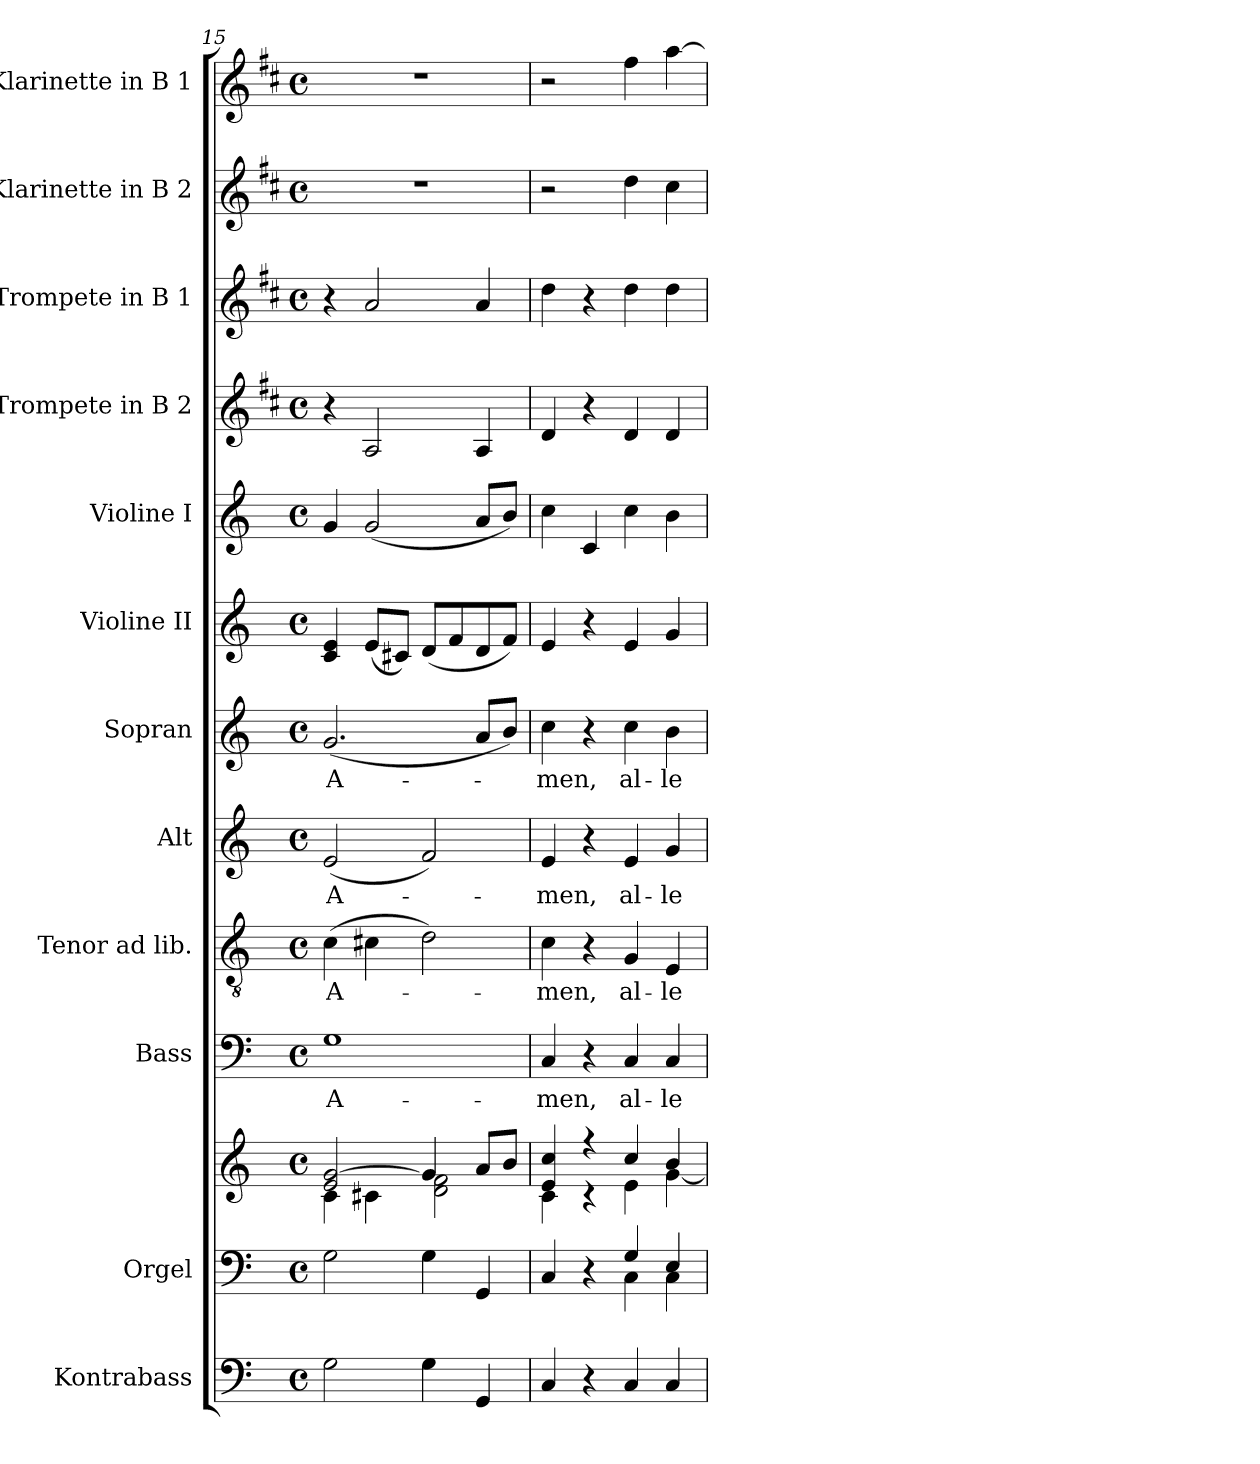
**kern	**kern	**kern	**kern	**text	**kern	**text	**kern	**text	**kern	**text	**kern	**kern	**kern	**kern	**kern	**kern
*part12	*part11	*part11	*part10	*part10	*part9	*part9	*part8	*part8	*part7	*part7	*part6	*part5	*part4	*part3	*part2	*part1
*staff13	*staff12	*staff11	*staff10	*staff10	*staff9	*staff9	*staff8	*staff8	*staff7	*staff7	*staff6	*staff5	*staff4	*staff3	*staff2	*staff1
*I"Kontrabass	*I"Orgel	*	*I"Bass	*	*I"Tenor ad lib.	*	*I"Alt	*	*I"Sopran	*	*I"Violine II	*I"Violine I	*I"Trompete in B 2	*I"Trompete in B 1	*I"Klarinette in B 2	*I"Klarinette in B 1
*I'Kb.	*I'Org.	*	*I'B	*	*I'T	*	*I'A	*	*I'S	*	*I'Vl. II	*I'Vl. I	*	*	*	*
*clefF4	*clefF4	*clefG2	*clefF4	*	*clefGv2	*	*clefG2	*	*clefG2	*	*clefG2	*clefG2	*clefG2	*clefG2	*clefG2	*clefG2
*ITrd7c12	*	*	*	*	*	*	*	*	*	*	*	*	*ITrd1c2	*ITrd1c2	*ITrd1c2	*ITrd1c2
*k[]	*k[]	*k[]	*k[]	*	*k[]	*	*k[]	*	*k[]	*	*k[]	*k[]	*k[]	*k[]	*k[]	*k[]
*C:	*C:	*C:	*C:	*	*C:	*	*C:	*	*C:	*	*C:	*C:	*C:	*C:	*C:	*C:
*M4/4	*M4/4	*M4/4	*M4/4	*	*M4/4	*	*M4/4	*	*M4/4	*	*M4/4	*M4/4	*M4/4	*M4/4	*M4/4	*M4/4
*met(c)	*met(c)	*met(c)	*met(c)	*	*met(c)	*	*met(c)	*	*met(c)	*	*met(c)	*met(c)	*met(c)	*met(c)	*met(c)	*met(c)
=15	=15	=15	=15	=15	=15	=15	=15	=15	=15	=15	=15	=15	=15	=15	=15	=15
*	*	*^	*	*	*	*	*	*	*	*	*	*	*	*	*	*
!	!	!	!	!	!LO:LY:b	!	!LO:LY:b	!	!LO:LY:b	!	!LO:LY:b	!	!	!	!	!	!
2GG\	2G\	2e/ [>2g/	4c\	1G	A-	(>4c\	A-	(<2e/	A-	(<2.g/	A-	4c/ 4e/	4g/	4r	4r	1r	1r
.	.	.	4c#X\	.	.	4c#X\	.	.	.	.	.	(<8e/L	(<2g/	2G/	2g/	.	.
.	.	.	.	.	.	.	.	.	.	.	.	8c#X/J)	.	.	.	.	.
4GG\	4G\	4g/]	2d\ 2f\	.	.	2d\)	.	2f/)	.	.	.	(<8d/L	.	.	.	.	.
.	.	.	.	.	.	.	.	.	.	.	.	8f/	.	.	.	.	.
4GGG/	4GG/	8a/L	.	.	.	.	.	.	.	8a/L	.	8d/	8a/L	4G/	4g/	.	.
.	.	8b/J	.	.	.	.	.	.	.	8b/J)	.	8f/J)	8b/J)	.	.	.	.
=16	=16	=16	=16	=16	=16	=16	=16	=16	=16	=16	=16	=16	=16	=16	=16	=16	=16
*	*^	*	*	*	*	*	*	*	*	*	*	*	*	*	*	*	*
!	!	!	!	!	!	!LO:LY:b	!	!LO:LY:b	!	!LO:LY:b	!	!LO:LY:b	!	!	!	!	!	!
4CC/	4C/	2ryy	4e/ 4cc/	4c\	4C/	-men,	4c\	-men,	4e/	-men,	4cc\	-men,	4e/	4cc\	4c/	4cc\	2r	2r
4r	4r	.	4r	4r	4r	.	4r	.	4r	.	4r	.	4r	4c/	4r	4r	.	.
!	!	!	!	!	!	!LO:LY:b	!	!LO:LY:b	!	!LO:LY:b	!	!LO:LY:b	!	!	!	!	!	!
4CC/	4G/	4C\	4cc/	4e\	4C/	al-	4G/	al-	4e/	al-	4cc\	al-	4e/	4cc\	4c/	4cc\	4cc\	4ee\
!	!	!	!	!	!	!LO:LY:b	!	!LO:LY:b	!	!LO:LY:b	!	!LO:LY:b	!	!	!	!	!	!
4CC/	4E/	4C\	4b/	[<4g\	4C/	-le-	4E/	-le-	4g/	-le-	4b\	-le-	4g/	4b\	4c/	4cc\	4b\	[4gg\
*	*v	*v	*	*	*	*	*	*	*	*	*	*	*	*	*	*	*	*
*	*	*v	*v	*	*	*	*	*	*	*	*	*	*	*	*	*	*
=	=	=	=	=	=	=	=	=	=	=	=	=	=	=	=	=
*-	*-	*-	*-	*-	*-	*-	*-	*-	*-	*-	*-	*-	*-	*-	*-	*-
